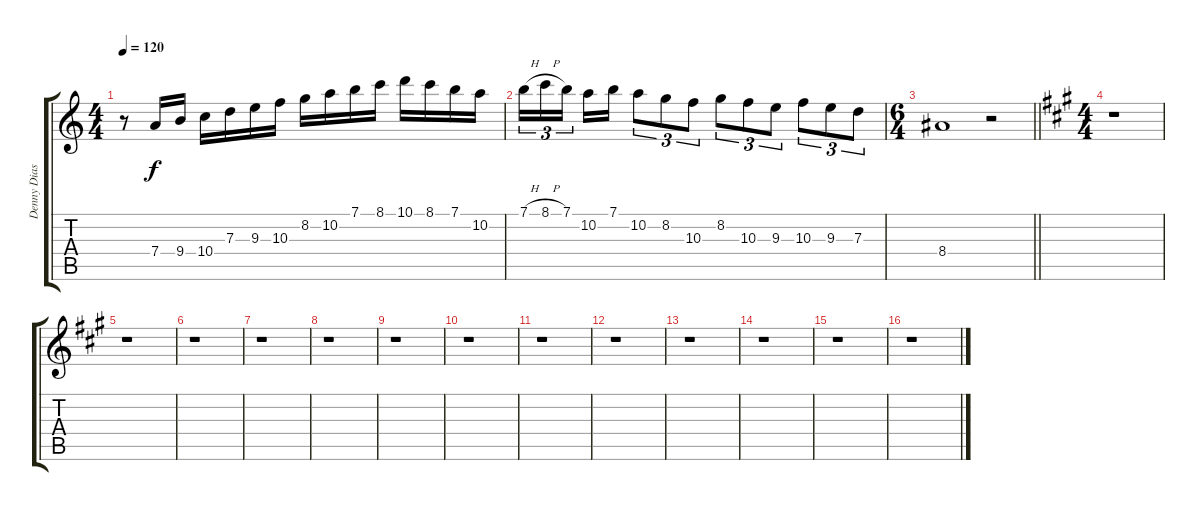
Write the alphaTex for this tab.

\track ("Denny Dias" "Denny Dias") {instrument electricguitarclean}
\staff {score tabs}
\tuning (E4 B3 G3 D3 A2 E2) {hide}
\ts (4 4)
\tempo 120
\clef g2
\ks c
r.8{dy f} 7.4.16 9.4.16 10.4.16 7.3.16 9.3.16 10.3.16 8.2.16 10.2.16 7.1.16 8.1.16 10.1.16 8.1.16 7.1.16 10.2.16 |
7.1{h}.16{tu (3 2)} 8.1{h}.16{tu (3 2)} 7.1.16{tu (3 2) beam splitsecondary} 10.2.16 7.1.16 10.2.8{tu (3 2)} 8.2.8{tu (3 2)} 10.3.8{tu (3 2)} 8.2.8{tu (3 2)} 10.3.8{tu (3 2)} 9.3.8{tu (3 2)} 10.3.8{tu (3 2)} 9.3.8{tu (3 2)} 7.3.8{tu (3 2)} |
\ts (6 4)
\barLineRight lightlight
8.4.1 r.2 |
\ts (4 4)
\ks a
r.1 |
r.1 |
r.1 |
r.1 |
r.1 |
r.1 |
r.1 |
r.1 |
r.1 |
r.1 |
r.1 |
r.1 |
r.1
